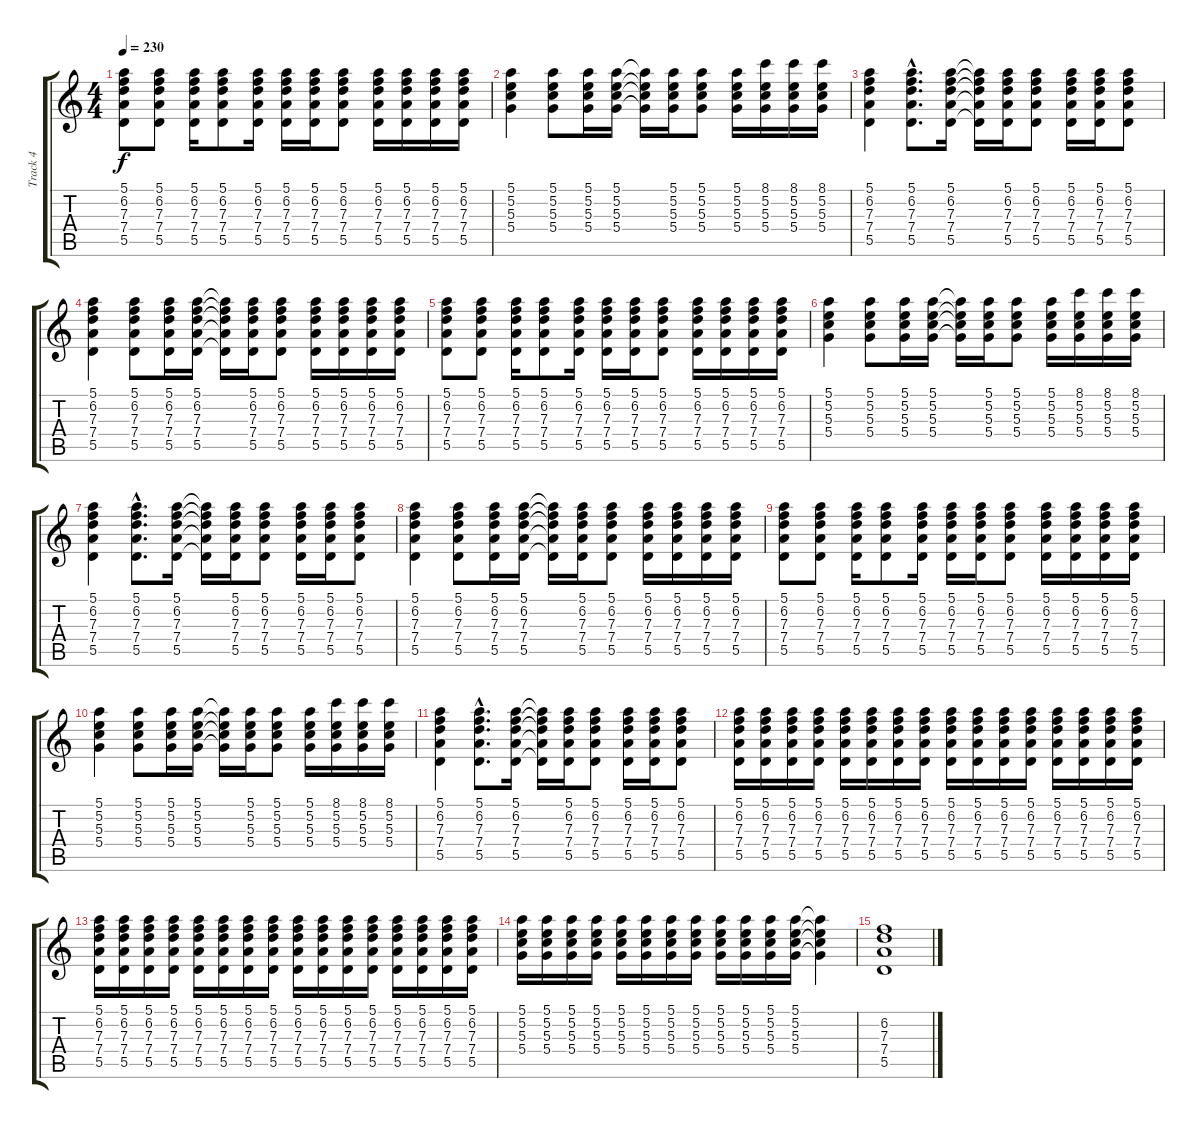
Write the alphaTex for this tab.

\track ("Track 4" "Track 4") {instrument electricguitarclean}
\staff {score tabs}
\tuning (E4 B3 G3 D3 A2 E2) {hide}
\ts (4 4)
\tempo 230
\clef g2
\ks c
(5.1 6.2 7.3 7.4 5.5).8{dy f} (5.1 6.2 7.3 7.4 5.5).8 (5.1 6.2 7.3 7.4 5.5).16 (5.1 6.2 7.3 7.4 5.5).8 (5.1 6.2 7.3 7.4 5.5).16 (5.1 6.2 7.3 7.4 5.5).16 (5.1 6.2 7.3 7.4 5.5).16 (5.1 6.2 7.3 7.4 5.5).8 (5.1 6.2 7.3 7.4 5.5).16 (5.1 6.2 7.3 7.4 5.5).16 (5.1 6.2 7.3 7.4 5.5).16 (5.1 6.2 7.3 7.4 5.5).16 |
(5.1 5.2 5.3 5.4).4 (5.1 5.2 5.3 5.4).8 (5.1 5.2 5.3 5.4).16 (5.1 5.2 5.3 5.4).16 (5.1{t} 5.2{t} 5.3{t} 5.4{t}).16 (5.1 5.2 5.3 5.4).16 (5.1 5.2 5.3 5.4).8 (5.1 5.2 5.3 5.4).16 (8.1 5.2 5.3 5.4).16 (8.1 5.2 5.3 5.4).16 (8.1 5.2 5.3 5.4).16 |
(5.1 6.2 7.3 7.4 5.5).4 (5.1{hac} 6.2{hac} 7.3{hac} 7.4{hac} 5.5{hac}).8{d} (5.1 6.2 7.3 7.4 5.5).16 (5.1{t} 6.2{t} 7.3{t} 7.4{t} 5.5{t}).16 (5.1 6.2 7.3 7.4 5.5).16 (5.1 6.2 7.3 7.4 5.5).8 (5.1 6.2 7.3 7.4 5.5).16 (5.1 6.2 7.3 7.4 5.5).16 (5.1 6.2 7.3 7.4 5.5).8 |
(5.1 6.2 7.3 7.4 5.5).4 (5.1 6.2 7.3 7.4 5.5).8 (5.1 6.2 7.3 7.4 5.5).16 (5.1 6.2 7.3 7.4 5.5).16 (5.1{t} 6.2{t} 7.3{t} 7.4{t} 5.5{t}).16 (5.1 6.2 7.3 7.4 5.5).16 (5.1 6.2 7.3 7.4 5.5).8 (5.1 6.2 7.3 7.4 5.5).16 (5.1 6.2 7.3 7.4 5.5).16 (5.1 6.2 7.3 7.4 5.5).16 (5.1 6.2 7.3 7.4 5.5).16 |
(5.1 6.2 7.3 7.4 5.5).8 (5.1 6.2 7.3 7.4 5.5).8 (5.1 6.2 7.3 7.4 5.5).16 (5.1 6.2 7.3 7.4 5.5).8 (5.1 6.2 7.3 7.4 5.5).16 (5.1 6.2 7.3 7.4 5.5).16 (5.1 6.2 7.3 7.4 5.5).16 (5.1 6.2 7.3 7.4 5.5).8 (5.1 6.2 7.3 7.4 5.5).16 (5.1 6.2 7.3 7.4 5.5).16 (5.1 6.2 7.3 7.4 5.5).16 (5.1 6.2 7.3 7.4 5.5).16 |
(5.1 5.2 5.3 5.4).4 (5.1 5.2 5.3 5.4).8 (5.1 5.2 5.3 5.4).16 (5.1 5.2 5.3 5.4).16 (5.1{t} 5.2{t} 5.3{t} 5.4{t}).16 (5.1 5.2 5.3 5.4).16 (5.1 5.2 5.3 5.4).8 (5.1 5.2 5.3 5.4).16 (8.1 5.2 5.3 5.4).16 (8.1 5.2 5.3 5.4).16 (8.1 5.2 5.3 5.4).16 |
(5.1 6.2 7.3 7.4 5.5).4 (5.1{hac} 6.2{hac} 7.3{hac} 7.4{hac} 5.5{hac}).8{d} (5.1 6.2 7.3 7.4 5.5).16 (5.1{t} 6.2{t} 7.3{t} 7.4{t} 5.5{t}).16 (5.1 6.2 7.3 7.4 5.5).16 (5.1 6.2 7.3 7.4 5.5).8 (5.1 6.2 7.3 7.4 5.5).16 (5.1 6.2 7.3 7.4 5.5).16 (5.1 6.2 7.3 7.4 5.5).8 |
(5.1 6.2 7.3 7.4 5.5).4 (5.1 6.2 7.3 7.4 5.5).8 (5.1 6.2 7.3 7.4 5.5).16 (5.1 6.2 7.3 7.4 5.5).16 (5.1{t} 6.2{t} 7.3{t} 7.4{t} 5.5{t}).16 (5.1 6.2 7.3 7.4 5.5).16 (5.1 6.2 7.3 7.4 5.5).8 (5.1 6.2 7.3 7.4 5.5).16 (5.1 6.2 7.3 7.4 5.5).16 (5.1 6.2 7.3 7.4 5.5).16 (5.1 6.2 7.3 7.4 5.5).16 |
(5.1 6.2 7.3 7.4 5.5).8 (5.1 6.2 7.3 7.4 5.5).8 (5.1 6.2 7.3 7.4 5.5).16 (5.1 6.2 7.3 7.4 5.5).8 (5.1 6.2 7.3 7.4 5.5).16 (5.1 6.2 7.3 7.4 5.5).16 (5.1 6.2 7.3 7.4 5.5).16 (5.1 6.2 7.3 7.4 5.5).8 (5.1 6.2 7.3 7.4 5.5).16 (5.1 6.2 7.3 7.4 5.5).16 (5.1 6.2 7.3 7.4 5.5).16 (5.1 6.2 7.3 7.4 5.5).16 |
(5.1 5.2 5.3 5.4).4 (5.1 5.2 5.3 5.4).8 (5.1 5.2 5.3 5.4).16 (5.1 5.2 5.3 5.4).16 (5.1{t} 5.2{t} 5.3{t} 5.4{t}).16 (5.1 5.2 5.3 5.4).16 (5.1 5.2 5.3 5.4).8 (5.1 5.2 5.3 5.4).16 (8.1 5.2 5.3 5.4).16 (8.1 5.2 5.3 5.4).16 (8.1 5.2 5.3 5.4).16 |
(5.1 6.2 7.3 7.4 5.5).4 (5.1{hac} 6.2{hac} 7.3{hac} 7.4{hac} 5.5{hac}).8{d} (5.1 6.2 7.3 7.4 5.5).16 (5.1{t} 6.2{t} 7.3{t} 7.4{t} 5.5{t}).16 (5.1 6.2 7.3 7.4 5.5).16 (5.1 6.2 7.3 7.4 5.5).8 (5.1 6.2 7.3 7.4 5.5).16 (5.1 6.2 7.3 7.4 5.5).16 (5.1 6.2 7.3 7.4 5.5).8 |
(5.1 6.2 7.3 7.4 5.5).16 (5.1 6.2 7.3 7.4 5.5).16 (5.1 6.2 7.3 7.4 5.5).16 (5.1 6.2 7.3 7.4 5.5).16 (5.1 6.2 7.3 7.4 5.5).16 (5.1 6.2 7.3 7.4 5.5).16 (5.1 6.2 7.3 7.4 5.5).16 (5.1 6.2 7.3 7.4 5.5).16 (5.1 6.2 7.3 7.4 5.5).16 (5.1 6.2 7.3 7.4 5.5).16 (5.1 6.2 7.3 7.4 5.5).16 (5.1 6.2 7.3 7.4 5.5).16 (5.1 6.2 7.3 7.4 5.5).16 (5.1 6.2 7.3 7.4 5.5).16 (5.1 6.2 7.3 7.4 5.5).16 (5.1 6.2 7.3 7.4 5.5).16 |
(5.1 6.2 7.3 7.4 5.5).16 (5.1 6.2 7.3 7.4 5.5).16 (5.1 6.2 7.3 7.4 5.5).16 (5.1 6.2 7.3 7.4 5.5).16 (5.1 6.2 7.3 7.4 5.5).16 (5.1 6.2 7.3 7.4 5.5).16 (5.1 6.2 7.3 7.4 5.5).16 (5.1 6.2 7.3 7.4 5.5).16 (5.1 6.2 7.3 7.4 5.5).16 (5.1 6.2 7.3 7.4 5.5).16 (5.1 6.2 7.3 7.4 5.5).16 (5.1 6.2 7.3 7.4 5.5).16 (5.1 6.2 7.3 7.4 5.5).16 (5.1 6.2 7.3 7.4 5.5).16 (5.1 6.2 7.3 7.4 5.5).16 (5.1 6.2 7.3 7.4 5.5).16 |
(5.1 5.2 5.3 5.4).16 (5.1 5.2 5.3 5.4).16 (5.1 5.2 5.3 5.4).16 (5.1 5.2 5.3 5.4).16 (5.1 5.2 5.3 5.4).16 (5.1 5.2 5.3 5.4).16 (5.1 5.2 5.3 5.4).16 (5.1 5.2 5.3 5.4).16 (5.1 5.2 5.3 5.4).16 (5.1 5.2 5.3 5.4).16 (5.1 5.2 5.3 5.4).16 (5.1 5.2 5.3 5.4).16 (5.1{t} 5.2{t} 5.3{t} 5.4{t}).4 |
(6.2 7.3 7.4 5.5).1
